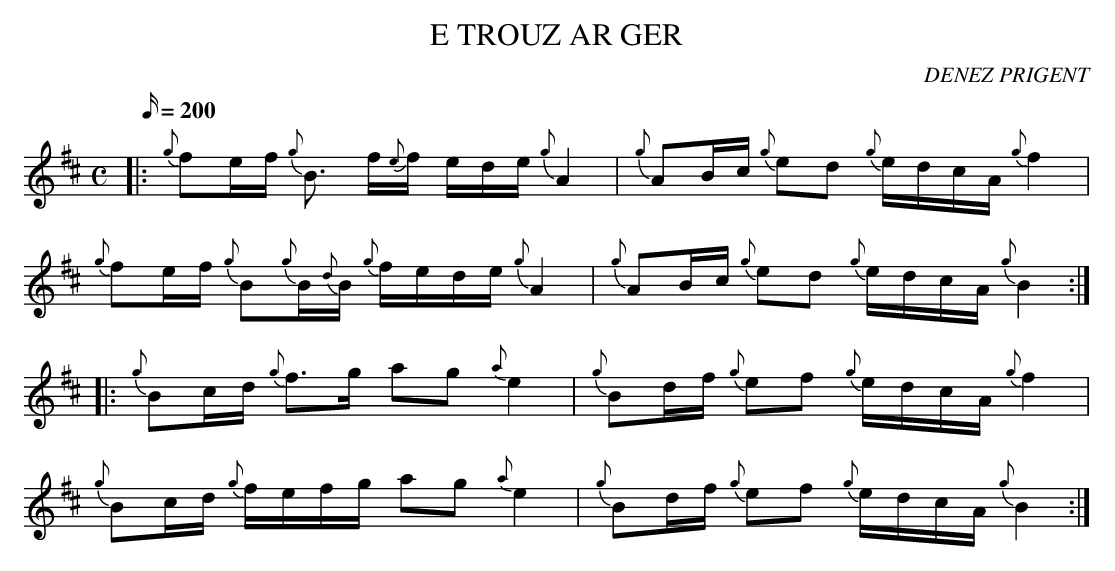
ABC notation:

X:1
T:E TROUZ AR GER
M:C
L:1/16
Q:200
C:DENEZ PRIGENT
K:D
|: {g}f2ef {g}B3 f{e}f ede {g}A4|
{g}A2Bc {g}e2d2 {g}edcA {g}f4| !
{g}f2ef {g}B2{g}B{d}B {g}fede {g}A4|
{g}A2Bc {g}e2d2 {g}edcA {g}B4 :| !
|: {g}B2cd {g}f3g a2g2 {a}e4|
{g}B2df {g}e2f2 {g}edcA{g}f4| !
{g}B2cd {g}fefg a2g2 {a}e4|
{g}B2df {g}e2f2 {g}edcA {g}B4:| !
